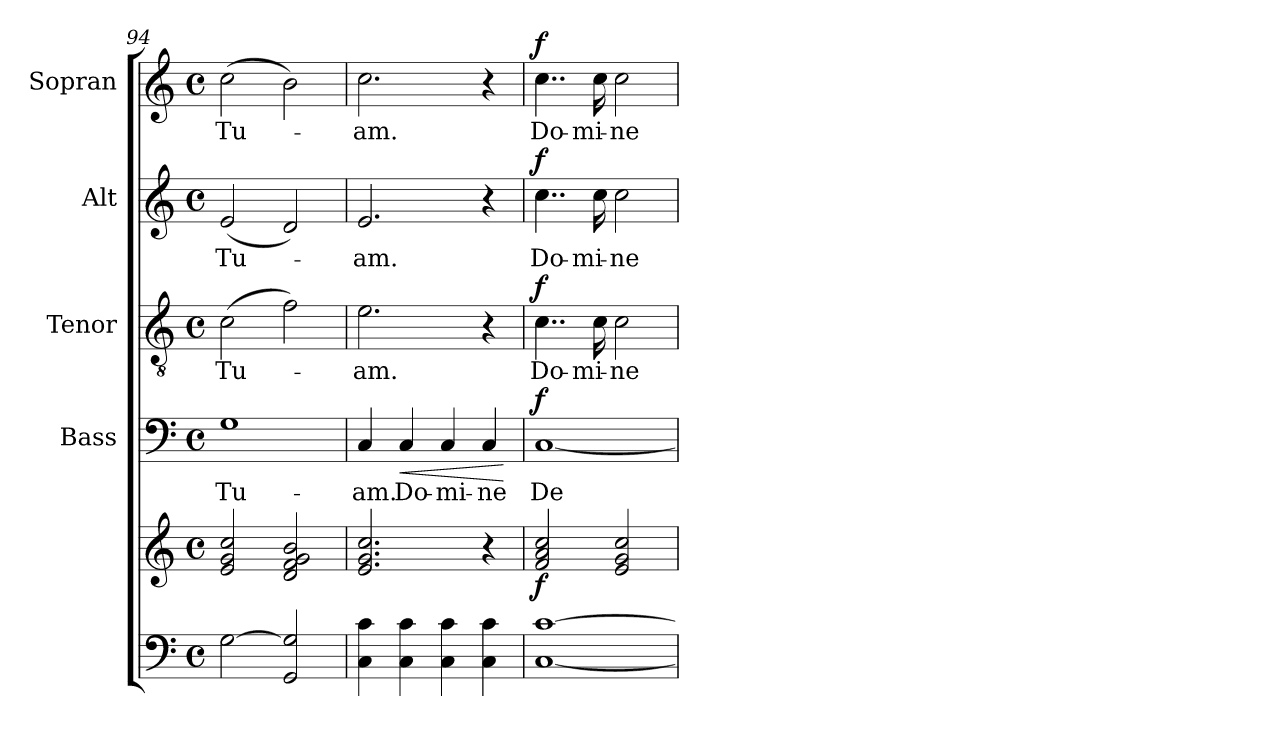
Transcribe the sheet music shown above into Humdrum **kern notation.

**kern	**kern	**dynam	**kern	**text	**dynam	**kern	**text	**dynam	**kern	**text	**dynam	**kern	**text	**dynam
*part5	*part5	*part5	*part4	*part4	*part4	*part3	*part3	*part3	*part2	*part2	*part2	*part1	*part1	*part1
*staff6	*staff5	*staff5/6	*staff4	*staff4	*staff4	*staff3	*staff3	*staff3	*staff2	*staff2	*staff2	*staff1	*staff1	*staff1
*	*	*	*I"Bass	*	*	*I"Tenor	*	*	*I"Alt	*	*	*I"Sopran	*	*
*	*	*	*I'B.	*	*	*I'T.	*	*	*I'A.	*	*	*I'S.	*	*
*clefF4	*clefG2	*	*clefF4	*	*	*clefGv2	*	*	*clefG2	*	*	*clefG2	*	*
*k[]	*k[]	*	*k[]	*	*	*k[]	*	*	*k[]	*	*	*k[]	*	*
*C:	*C:	*	*C:	*	*	*C:	*	*	*C:	*	*	*C:	*	*
*M4/4	*M4/4	*	*M4/4	*	*	*M4/4	*	*	*M4/4	*	*	*M4/4	*	*
*met(c)	*met(c)	*	*met(c)	*	*	*met(c)	*	*	*met(c)	*	*	*met(c)	*	*
=94	=94	=94	=94	=94	=94	=94	=94	=94	=94	=94	=94	=94	=94	=94
!	!	!	!	!LO:LY:b	!	!	!LO:LY:b	!	!	!LO:LY:b	!	!	!LO:LY:b	!
[2G\	2e/ 2g/ 2cc/	.	1G	Tu-	.	(>2c\	Tu-	.	(<2e/	Tu-	.	(>2cc\	Tu-	.
2GG/ 2G/]	2d/ 2f/ 2g/ 2b/	.	.	.	.	2f\)	.	.	2d/)	.	.	2b\)	.	.
=95	=95	=95	=95	=95	=95	=95	=95	=95	=95	=95	=95	=95	=95	=95
!	!	!	!	!LO:LY:b	!	!	!LO:LY:b	!	!	!LO:LY:b	!	!	!LO:LY:b	!
4C\ 4c\	2.e/ 2.g/ 2.cc/	.	4C/	-am.	.	2.e\	-am.	.	2.e/	-am.	.	2.cc\	-am.	.
!	!	!	!	!LO:LY:b	!LO:HP:b	!	!	!	!	!	!	!	!	!
4C\ 4c\	.	.	4C/	Do-	<	.	.	.	.	.	.	.	.	.
!	!	!	!	!LO:LY:b	!	!	!	!	!	!	!	!	!	!
4C\ 4c\	.	.	4C/	-mi-	.	.	.	.	.	.	.	.	.	.
!	!	!	!	!LO:LY:b	!	!	!	!	!	!	!	!	!	!
4C\ 4c\	4r	.	4C/	-ne	.	4r	.	.	4r	.	.	4r	.	.
.	.	.	.	.	[	.	.	.	.	.	.	.	.	.
=96	=96	=96	=96	=96	=96	=96	=96	=96	=96	=96	=96	=96	=96	=96
!	!	!LO:DY:b	!	!LO:LY:b	!LO:DY:a	!	!LO:LY:b	!LO:DY:a	!	!LO:LY:b	!LO:DY:a	!	!LO:LY:b	!LO:DY:a
[1C [1c	2f/ 2a/ 2cc/	f	[1C	De-	f	4..c\	Do-	f	4..cc\	Do-	f	4..cc\	Do-	f
!	!	!	!	!	!	!	!LO:LY:b	!	!	!LO:LY:b	!	!	!LO:LY:b	!
.	.	.	.	.	.	16c\	-mi-	.	16cc\	-mi-	.	16cc\	-mi-	.
!	!	!	!	!	!	!	!LO:LY:b	!	!	!LO:LY:b	!	!	!LO:LY:b	!
.	2e/ 2g/ 2cc/	.	.	.	.	2c\	-ne	.	2cc\	-ne	.	2cc\	-ne	.
=	=	=	=	=	=	=	=	=	=	=	=	=	=	=
*-	*-	*-	*-	*-	*-	*-	*-	*-	*-	*-	*-	*-	*-	*-
